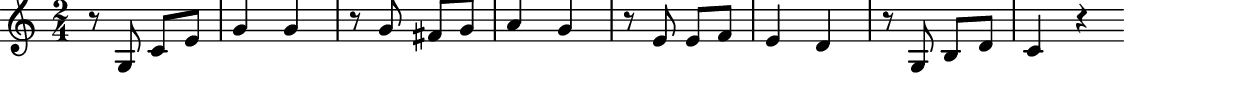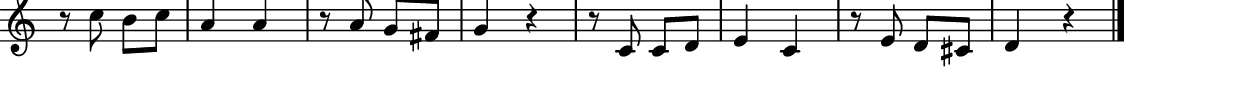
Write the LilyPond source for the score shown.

% MusicXML to Lilypond converter by Kovi

szovegAAA = \lyricmode {  "Fent" "le" -- "szek" "szer" -- "dán" "a" "Ci" -- "ta" -- "del" -- "lán," "ugy" -- "e," "hogy" "el" -- "jön," "ki" -- "csi" "szi" -- "vem?" "Ra" -- "gyog" "a" "hold" "majd" "a" "he" -- "gye" -- "ken," "ha" "tud" -- "ná," "hogy" "ma" -- "gát" "sze" -- "re" -- "tem,"  }

% Analyzing...
% 1 parts
% 1 Staff
% forceBassClefActive = 
melody = {
% 48 notes in the part
% 1 voices

\new Staff
\new Voice {
% 48 notes
% 16 mesaures

\override Score.RehearsalMark #'break-visibility = #begin-of-line-invisible
% Measure 1
\clef "treble"
\key c \major
\time 2/4 
r8 g8 c'8 e'8 
% Measure 2
g'4 g'4 
% Measure 3
r8 g'8 fis'8 g'8 
% Measure 4
a'4 g'4 
% Measure 5
r8 e'8 e'8 f'8 
% Measure 6
e'4 d'4 
% Measure 7
r8 g8 b8 d'8 
% Measure 8
c'4 r4 
\override Score.RehearsalMark #'self-alignment-X = #RIGHT
\mark \markup{\fontsize #-0.5 {"Fine"}}
\bar ":|" 
% Measure 9
\break
r8 c''8 b'8 c''8 
% Measure 10
a'4 a'4 
% Measure 11
r8 a'8 g'8 fis'8 
% Measure 12
g'4 r4 
% Measure 13
r8 c'8 c'8 d'8 
% Measure 14
e'4 c'4 
% Measure 15
r8 e'8 d'8 cis'8 
% Measure 16
d'4 r4 \bar "|." 
} % voice
} % melody


harmonies = \chordmode {
% 9 chords
\germanChords
s4 s4 c4 s4 g4 s4 c4 s4 s4 s4 g4 s4 s4 s4 c4 s4 c4 s4 f4 s4 s4 s4 c4 s4 s4 s4 s4 s4 s4 s4 g4
}

\include "../../definitions.ly"
